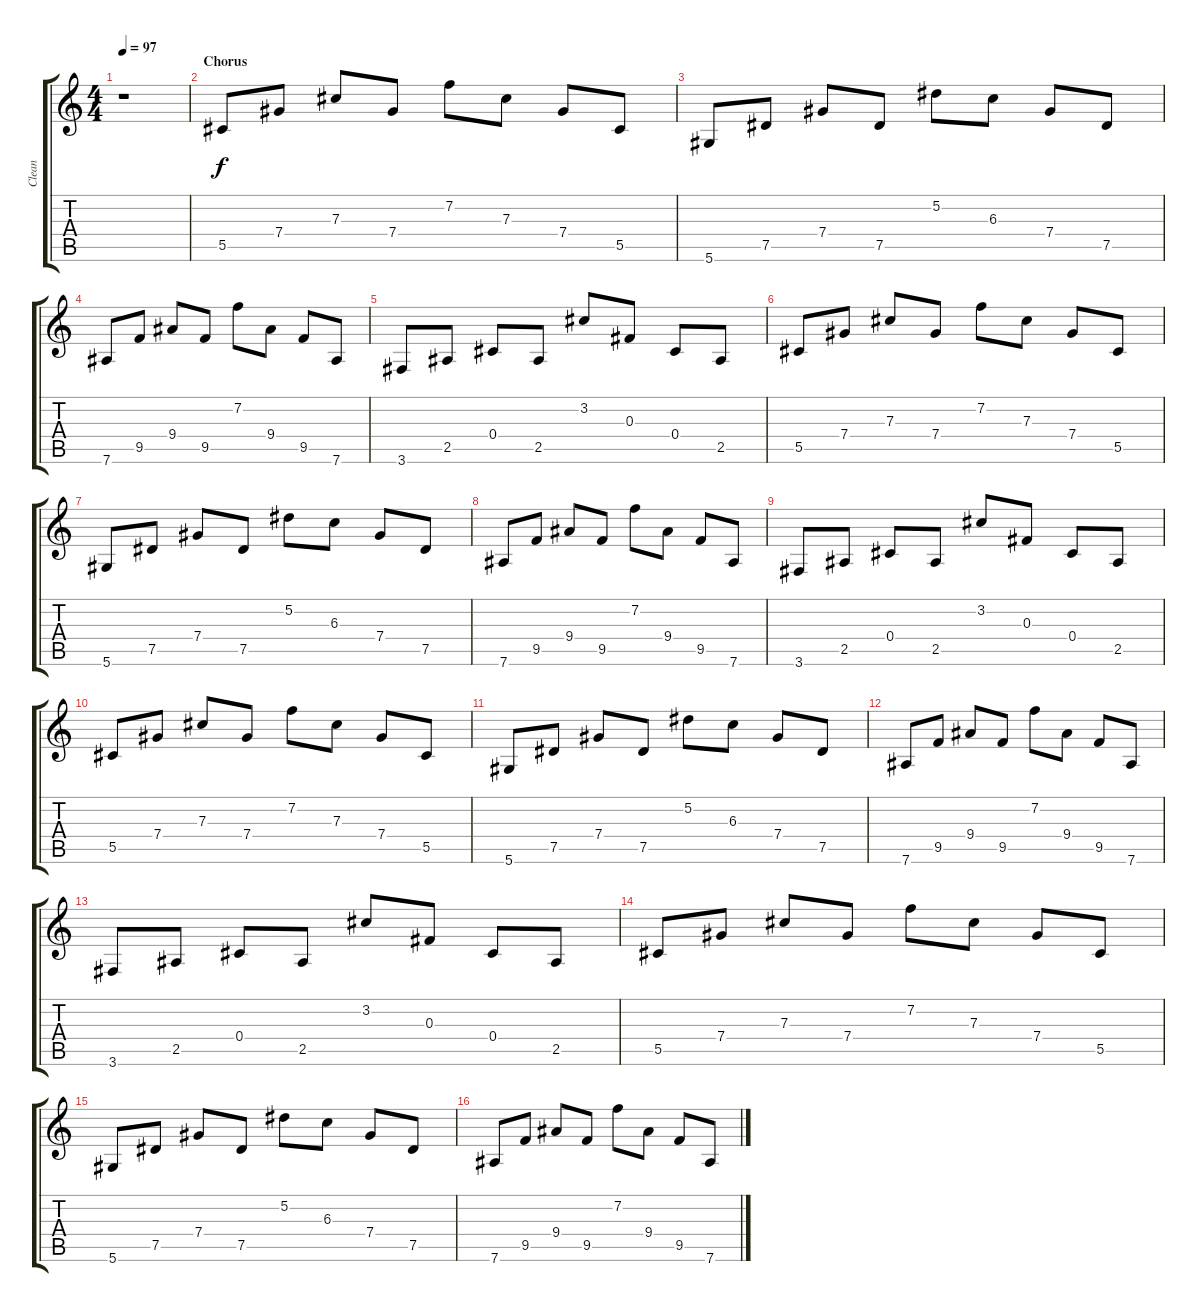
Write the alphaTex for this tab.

\track ("Clean" "Clean") {instrument electricguitarclean}
\staff {score tabs}
\tuning (Eb4 Bb3 Gb3 Db3 Ab2 Eb2) {hide}
\ts (4 4)
\tempo 97
\clef g2
\ks c
r.1{dy f} |
\section ("" "Chorus")
5.5.8 7.4.8 7.3.8 7.4.8 7.2.8 7.3.8 7.4.8 5.5.8 |
5.6.8 7.5.8 7.4.8 7.5.8 5.2.8 6.3.8 7.4.8 7.5.8 |
7.6.8 9.5.8 9.4.8 9.5.8 7.2.8 9.4.8 9.5.8 7.6.8 |
3.6.8 2.5.8 0.4.8 2.5.8 3.2.8 0.3.8 0.4.8 2.5.8 |
5.5.8 7.4.8 7.3.8 7.4.8 7.2.8 7.3.8 7.4.8 5.5.8 |
5.6.8 7.5.8 7.4.8 7.5.8 5.2.8 6.3.8 7.4.8 7.5.8 |
7.6.8 9.5.8 9.4.8 9.5.8 7.2.8 9.4.8 9.5.8 7.6.8 |
3.6.8 2.5.8 0.4.8 2.5.8 3.2.8 0.3.8 0.4.8 2.5.8 |
5.5.8 7.4.8 7.3.8 7.4.8 7.2.8 7.3.8 7.4.8 5.5.8 |
5.6.8 7.5.8 7.4.8 7.5.8 5.2.8 6.3.8 7.4.8 7.5.8 |
7.6.8 9.5.8 9.4.8 9.5.8 7.2.8 9.4.8 9.5.8 7.6.8 |
3.6.8 2.5.8 0.4.8 2.5.8 3.2.8 0.3.8 0.4.8 2.5.8 |
5.5.8 7.4.8 7.3.8 7.4.8 7.2.8 7.3.8 7.4.8 5.5.8 |
5.6.8 7.5.8 7.4.8 7.5.8 5.2.8 6.3.8 7.4.8 7.5.8 |
7.6.8 9.5.8 9.4.8 9.5.8 7.2.8 9.4.8 9.5.8 7.6.8
